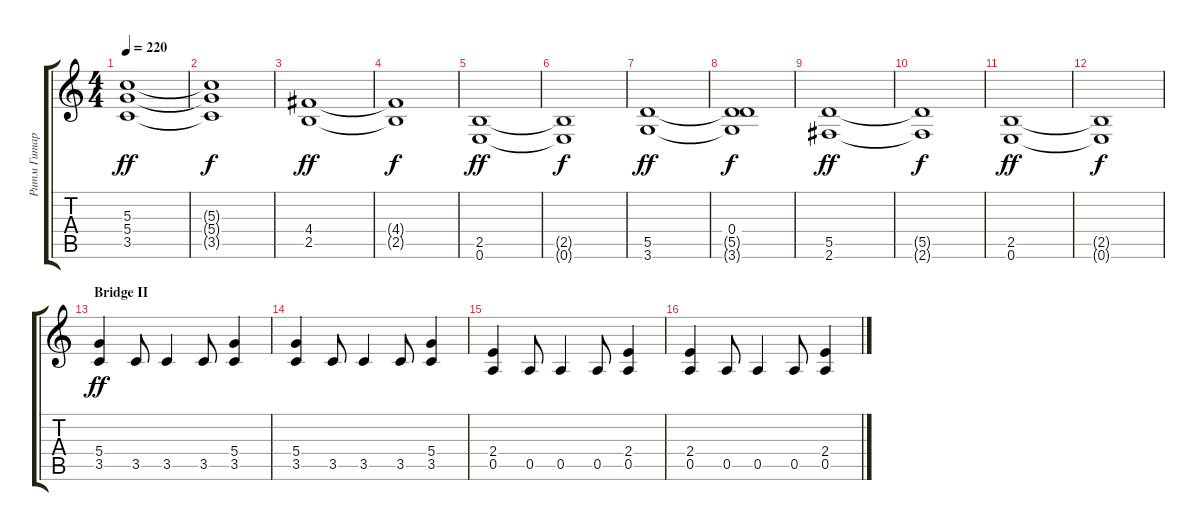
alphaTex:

\track ("Ритм Гитара" "Ритм Гитар") {instrument distortionguitar}
\staff {score tabs}
\tuning (E4 B3 G3 D3 A2 E2) {hide}
\ts (4 4)
\tempo 220
\clef g2
\ks c
(5.3 5.4 3.5).1{dy ff} |
(5.3{t} 5.4{t} 3.5{t}).1{dy f} |
(4.4 2.5).1{dy ff} |
(4.4{t} 2.5{t}).1{dy f} |
(2.5 0.6).1{dy ff} |
(2.5{t} 0.6{t}).1{dy f} |
(5.5 3.6).1{dy ff} |
(0.4 5.5{t} 3.6{t}).1{dy f} |
(5.5 2.6).1{dy ff} |
(5.5{t} 2.6{t}).1{dy f} |
(2.5 0.6).1{dy ff} |
(2.5{t} 0.6{t}).1{dy f} |
\section ("" "Bridge II")
(5.4 3.5).4{dy ff} 3.5.8 3.5.4 3.5.8 (5.4 3.5).4 |
(5.4 3.5).4 3.5.8 3.5.4 3.5.8 (5.4 3.5).4 |
(2.4 0.5).4 0.5.8 0.5.4 0.5.8 (2.4 0.5).4 |
(2.4 0.5).4 0.5.8 0.5.4 0.5.8 (2.4 0.5).4
